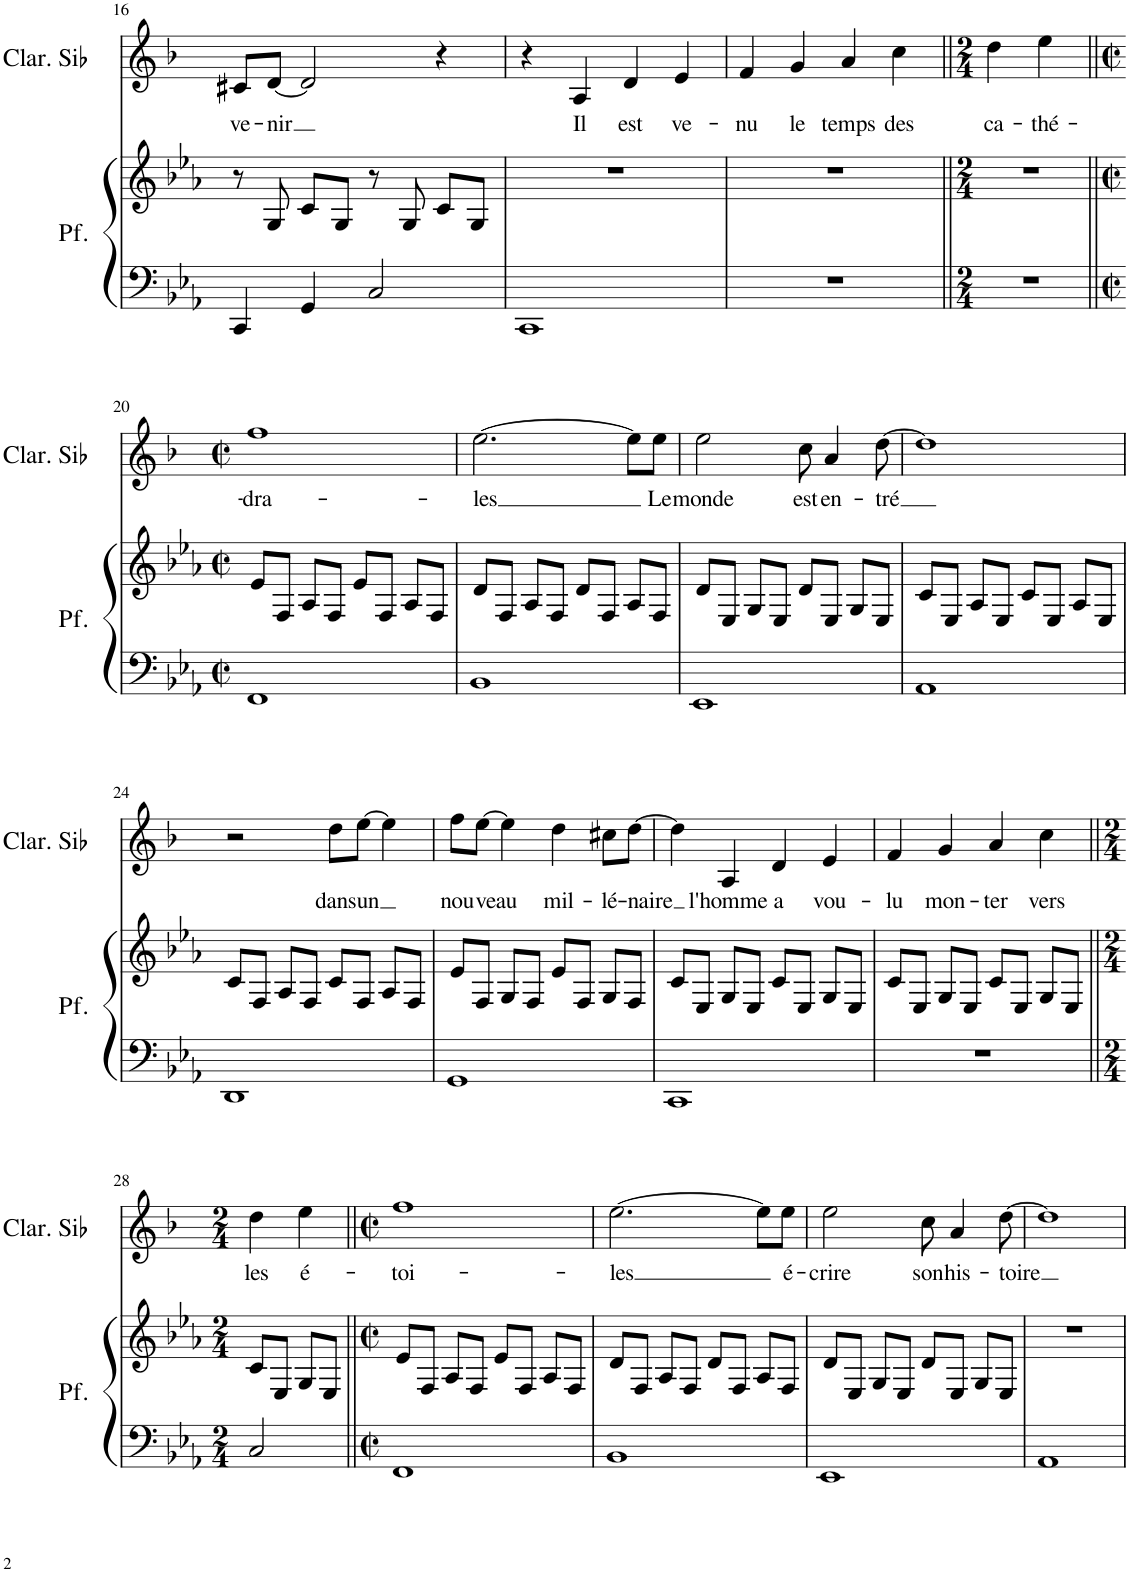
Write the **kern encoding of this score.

**kern	**kern	**kern	**text
*part2	*part2	*part1	*part1
*staff3	*staff2	*staff1	*staff1
*I"Piano	*	*I"Clarinette en Sib	*
*	*	*I'Clar. Sib	*
!!LO:PB:g=z
*clefF4	*clefG2	*clefG2	*
*	*	*Trd1c2	*
*k[b-e-a-]	*k[b-e-a-]	*k[b-]	*
*M2/2	*M2/2	*M2/2	*
*met(c|)	*met(c|)	*met(c|)	*
=16	=16	=16	=16
!	!	!	!LO:LY:b
4CC/	8r	8c#X/L	ve-
!	!	!	!LO:LY:b
.	8G/	[8d/J	-nir
4GG/	8c/L	2d/]	.
.	8G/J	.	.
2C/	8r	.	.
.	8G/	.	.
.	8c/L	4r	.
.	8G/J	.	.
=17	=17	=17	=17
1CC	1r	4r	.
!	!	!	!LO:LY:b
.	.	4A/	Il
!	!	!	!LO:LY:b
.	.	4d/	est
!	!	!	!LO:LY:b
.	.	4e/	ve-
=18	=18	=18	=18
!	!	!	!LO:LY:b
1r	1r	4f/	-nu
!	!	!	!LO:LY:b
.	.	4g/	le
!	!	!	!LO:LY:b
.	.	4a/	temps
!	!	!	!LO:LY:b
.	.	4cc\	des
=19||	=19||	=19||	=19||
*M2/4	*M2/4	*M2/4	*
!	!	!	!LO:LY:b
2r	2r	4dd\	ca-
!	!	!	!LO:LY:b
.	.	4ee\	-thé-
!!LO:LB:g=z
=20||	=20||	=20||	=20||
*M2/2	*M2/2	*M2/2	*
*met(c|)	*met(c|)	*met(c|)	*
!	!	!	!LO:LY:b
1FF	8e-/L	1ff	-dra-
.	8F/J	.	.
.	8A-/L	.	.
.	8F/J	.	.
.	8e-/L	.	.
.	8F/J	.	.
.	8A-/L	.	.
.	8F/J	.	.
=21	=21	=21	=21
!	!	!	!LO:LY:b
1BB-	8d/L	[2.ee\	-les
.	8F/J	.	.
.	8A-/L	.	.
.	8F/J	.	.
.	8d/L	.	.
.	8F/J	.	.
.	8A-/L	8ee\L]	.
!	!	!	!LO:LY:b
.	8F/J	8ee\J	Le
=22	=22	=22	=22
!	!	!	!LO:LY:b
1EE-	8d/L	2ee\	monde
.	8E-/J	.	.
.	8G/L	.	.
.	8E-/J	.	.
!	!	!	!LO:LY:b
.	8d/L	8cc\	est
!	!	!	!LO:LY:b
.	8E-/J	4a/	en-
.	8G/L	.	.
!	!	!	!LO:LY:b
.	8E-/J	[8dd\	-tré
=23	=23	=23	=23
1AA-	8c/L	1dd]	.
.	8E-/J	.	.
.	8A-/L	.	.
.	8E-/J	.	.
.	8c/L	.	.
.	8E-/J	.	.
.	8A-/L	.	.
.	8E-/J	.	.
!!LO:LB:g=z
=24	=24	=24	=24
1DD	8c/L	2r	.
.	8F/J	.	.
.	8A-/L	.	.
.	8F/J	.	.
!	!	!	!LO:LY:b
.	8c/L	8dd\L	dans
!	!	!	!LO:LY:b
.	8F/J	[8ee\J	un
.	8A-/L	4ee\]	.
.	8F/J	.	.
=25	=25	=25	=25
!	!	!	!LO:LY:b
1GG	8e-/L	8ff\L	nou-
!	!	!	!LO:LY:b
.	8F/J	[8ee\J	-veau
.	8G/L	4ee\]	.
.	8F/J	.	.
!	!	!	!LO:LY:b
.	8e-/L	4dd\	mil-
.	8F/J	.	.
!	!	!	!LO:LY:b
.	8G/L	8cc#X\L	-lé-
!	!	!	!LO:LY:b
.	8F/J	[8dd\J	-naire
=26	=26	=26	=26
1CC	8c/L	4dd\]	.
.	8E-/J	.	.
!	!	!	!LO:LY:b
.	8G/L	4A/	l'homme
.	8E-/J	.	.
!	!	!	!LO:LY:b
.	8c/L	4d/	a
.	8E-/J	.	.
!	!	!	!LO:LY:b
.	8G/L	4e/	vou-
.	8E-/J	.	.
=27	=27	=27	=27
!	!	!	!LO:LY:b
1r	8c/L	4f/	-lu
.	8E-/J	.	.
!	!	!	!LO:LY:b
.	8G/L	4g/	mon-
.	8E-/J	.	.
!	!	!	!LO:LY:b
.	8c/L	4a/	-ter
.	8E-/J	.	.
!	!	!	!LO:LY:b
.	8G/L	4cc\	vers
.	8E-/J	.	.
!!LO:LB:g=z
=28||	=28||	=28||	=28||
*M2/4	*M2/4	*M2/4	*
!	!	!	!LO:LY:b
2C/	8c/L	4dd\	les
.	8E-/J	.	.
!	!	!	!LO:LY:b
.	8G/L	4ee\	é-
.	8E-/J	.	.
=29||	=29||	=29||	=29||
*M2/2	*M2/2	*M2/2	*
*met(c|)	*met(c|)	*met(c|)	*
!	!	!	!LO:LY:b
1FF	8e-/L	1ff	-toi-
.	8F/J	.	.
.	8A-/L	.	.
.	8F/J	.	.
.	8e-/L	.	.
.	8F/J	.	.
.	8A-/L	.	.
.	8F/J	.	.
=30	=30	=30	=30
!	!	!	!LO:LY:b
1BB-	8d/L	[2.ee\	-les
.	8F/J	.	.
.	8A-/L	.	.
.	8F/J	.	.
.	8d/L	.	.
.	8F/J	.	.
.	8A-/L	8ee\L]	.
!	!	!	!LO:LY:b
.	8F/J	8ee\J	é-
=31	=31	=31	=31
!	!	!	!LO:LY:b
1EE-	8d/L	2ee\	-crire
.	8E-/J	.	.
.	8G/L	.	.
.	8E-/J	.	.
!	!	!	!LO:LY:b
.	8d/L	8cc\	son
!	!	!	!LO:LY:b
.	8E-/J	4a/	his-
.	8G/L	.	.
!	!	!	!LO:LY:b
.	8E-/J	[8dd\	-toire
=32	=32	=32	=32
1AA-	1r	1dd]	.
=	=	=	=
*-	*-	*-	*-
